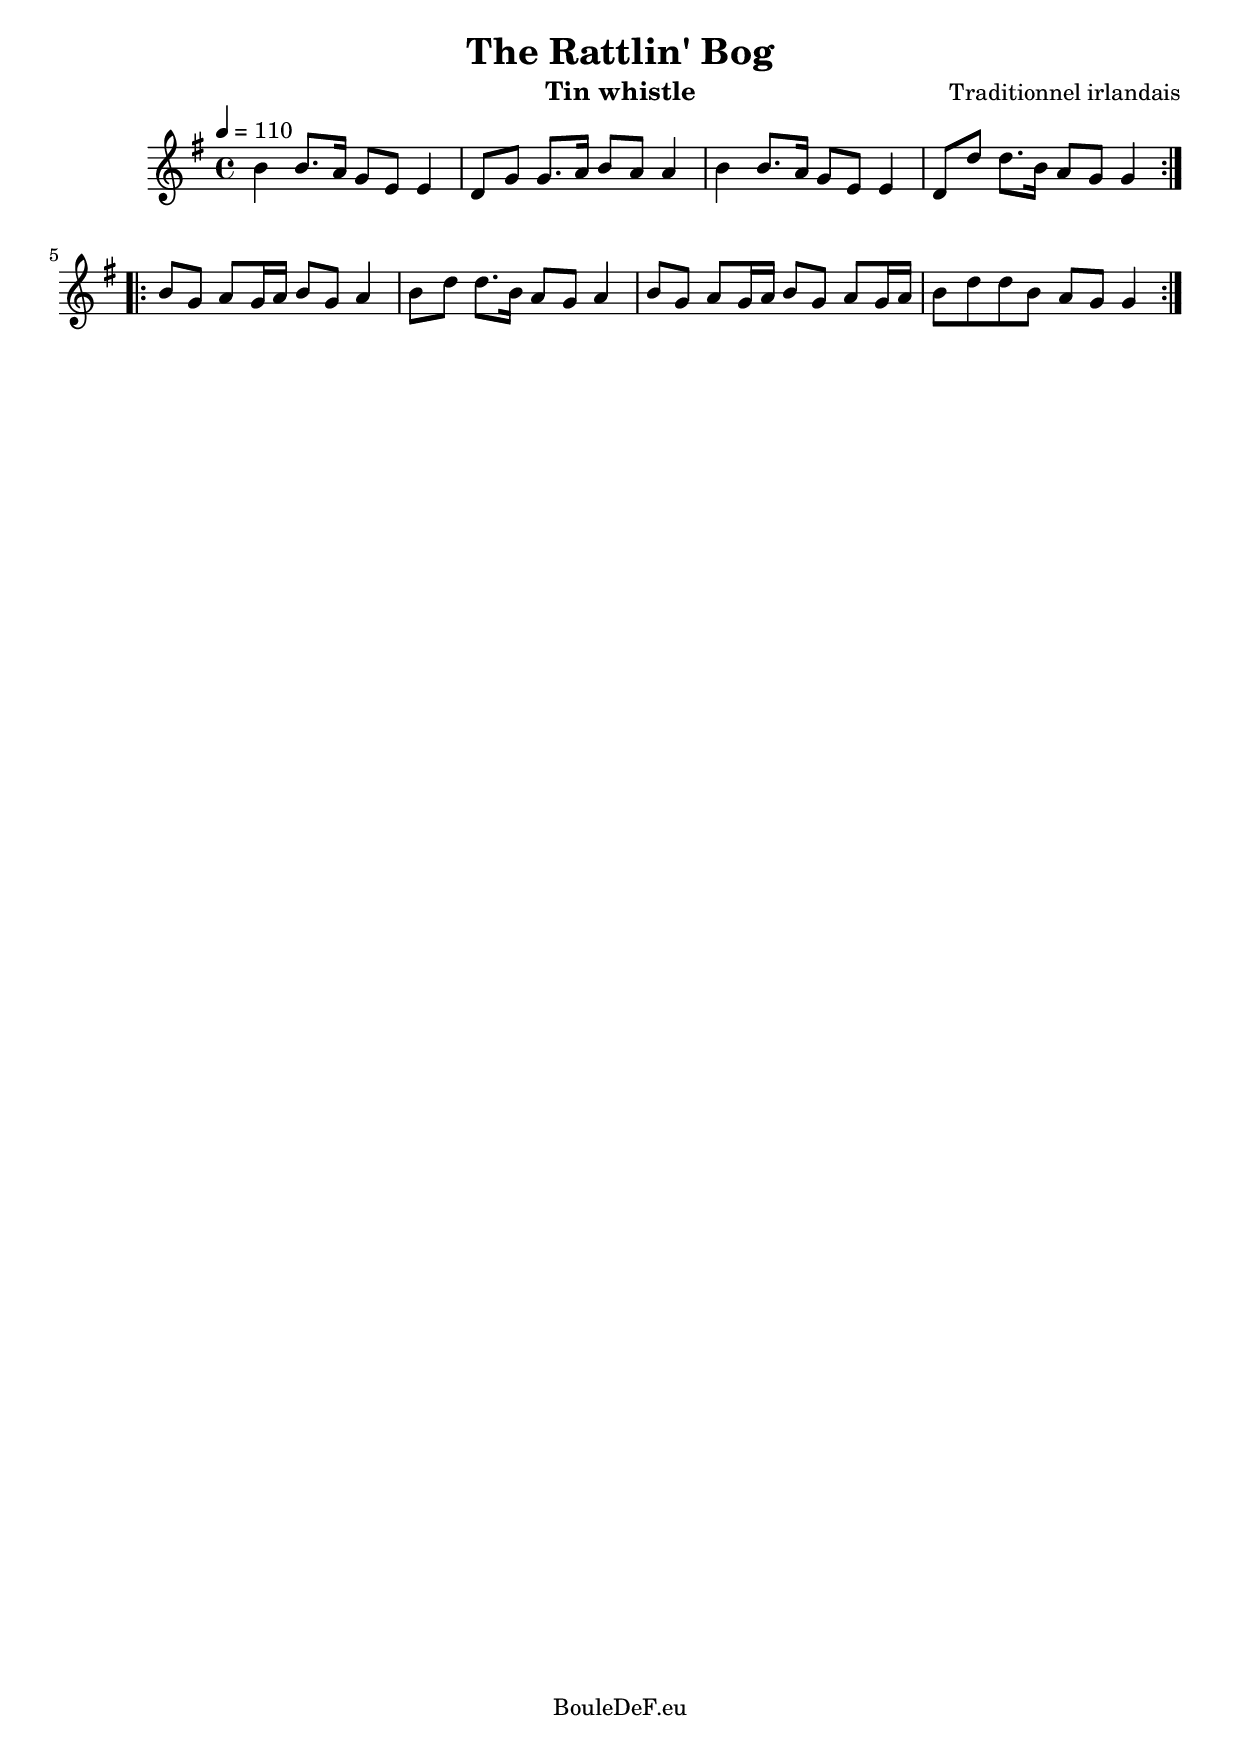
\version "2.16.0"
\include "italiano.ly"

\header {
	title = "The Rattlin' Bog"
	composer = "Traditionnel irlandais"
	instrument = "Tin whistle"
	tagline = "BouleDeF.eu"
}

global = {
	\time 4/4
	\tempo 4 = 110
	\clef "treble"
	\key sol \major
}

therattlinbog = \relative si' {
	\repeat volta 2 {
		| si4 si8. la16 sol8 mi mi4
		| re8 sol sol8. la16 si8 la la4
		| si4 si8. la16 sol8 mi mi4
		| re8 re' re8. si16 la8 sol sol4
	}
	\break
	\repeat volta 2 {
		| si8 sol la sol16 la si8 sol la4
		| si8 re re8. si16 la8 sol la4
		| si8 sol la sol16 la si8 sol la sol16 la
		| si8 re re si la sol sol4
	}
}

\score {
	\new Staff { \global \therattlinbog }
	\layout {}
}

\score {
	\new Staff \with { midiInstrument=#"whistle" } {
		\unfoldRepeats { \global \therattlinbog }
	}
	\midi {}
}
